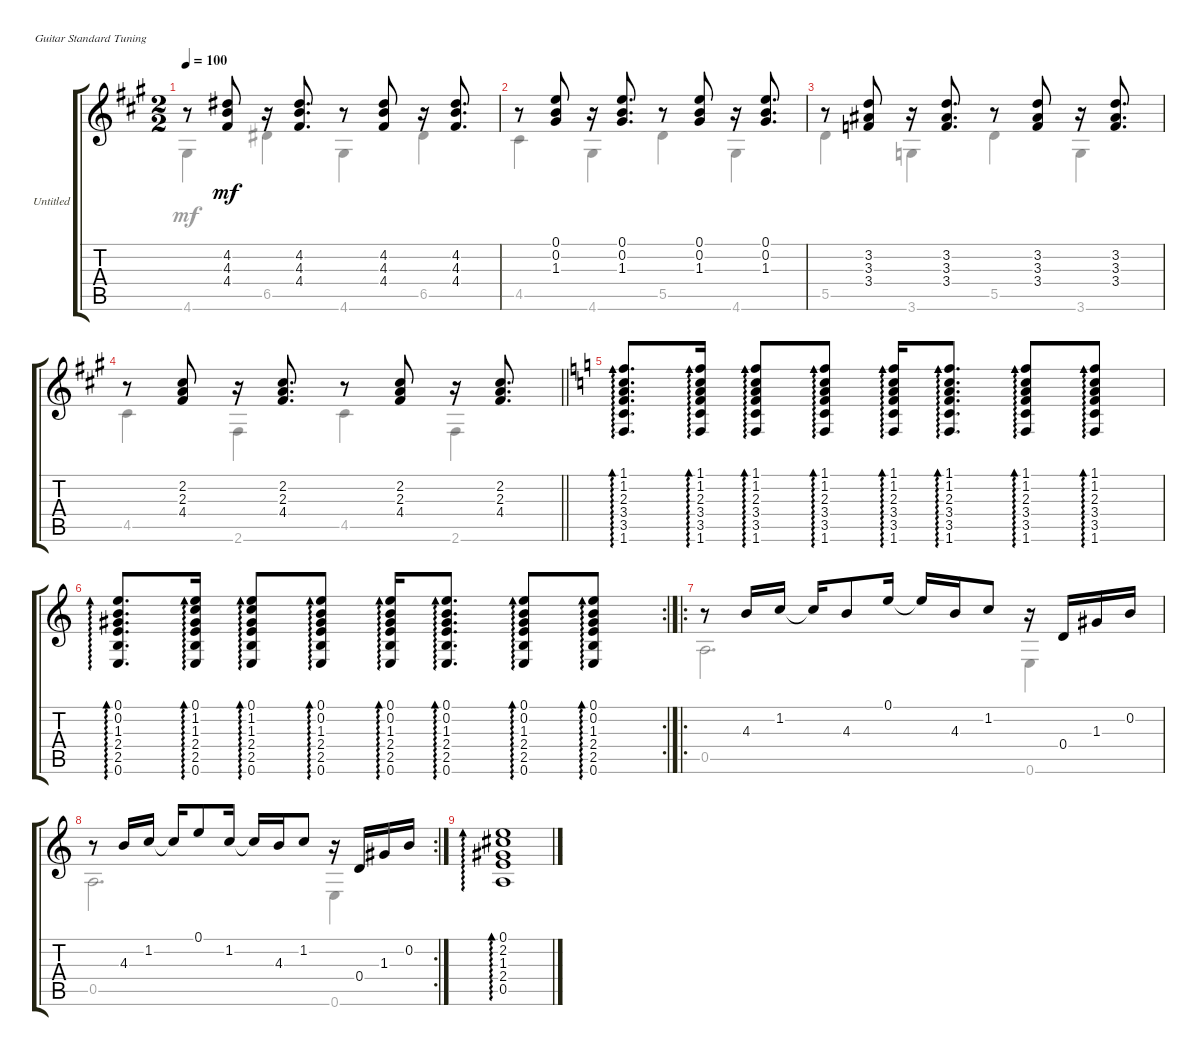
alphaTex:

\bracketExtendMode groupsimilarinstruments
\firstSystemTrackNameOrientation horizontal
\otherSystemsTrackNameOrientation horizontal
\track ("Untitled" "Untitled") {instrument acousticguitarnylon}
\staff {score tabs}
\tuning (E4 B3 G3 D3 A2 E2)
\voice
\ts (2 2)
\tempo 100
\clef g2
\ks a
r.8{dy mf} (4.2 4.3 4.4).8 r.16 (4.2 4.3 4.4).8{d} r.8 (4.2 4.3 4.4).8 r.16 (4.2 4.3 4.4).8{d} |
r.8 (0.1 0.2 1.3).8 r.16 (0.1 0.2 1.3).8{d} r.8 (0.1 0.2 1.3).8 r.16 (0.1 0.2 1.3).8{d} |
r.8 (3.2 3.3 3.4).8 r.16 (3.2 3.3 3.4).8{d} r.8 (3.2 3.3 3.4).8 r.16 (3.2 3.3 3.4).8{d} |
\barLineRight lightlight
r.8 (2.2 2.3 4.4).8 r.16 (2.2 2.3 4.4).8{d} r.8 (2.2 2.3 4.4).8 r.16 (2.2 2.3 4.4).8{d} |
\ks c
(1.1 1.2 2.3 3.4 3.5 1.6).8{d ad 0} (1.1 1.2 2.3 3.4 3.5 1.6).16{ad 0} (1.1 1.2 2.3 3.4 3.5 1.6).8{ad 0} (1.1 1.2 2.3 3.4 3.5 1.6).8{ad 0} (1.1 1.2 2.3 3.4 3.5 1.6).16{ad 0} (1.1 1.2 2.3 3.4 3.5 1.6).8{d ad 0} (1.1 1.2 2.3 3.4 3.5 1.6).8{ad 0} (1.1 1.2 2.3 3.4 3.5 1.6).8{ad 0} |
\rc 2
(0.1 0.2 1.3 2.4 2.5 0.6).8{d ad 0} (0.1 1.2 1.3 2.4 2.5 0.6).16{ad 0} (0.1 1.2 1.3 2.4 2.5 0.6).8{ad 0} (0.1 0.2 1.3 2.4 2.5 0.6).8{ad 0} (0.1 0.2 1.3 2.4 2.5 0.6).16{ad 0} (0.1 0.2 1.3 2.4 2.5 0.6).8{d ad 0} (0.1 0.2 1.3 2.4 2.5 0.6).8{ad 0} (0.1 0.2 1.3 2.4 2.5 0.6).8{ad 0} |
\ro
r.8 4.3.16 1.2.16 1.2{t}.16 4.3.8 0.1.16 0.1{t}.16 4.3.16 1.2.8 r.16 0.4.16 1.3.16 0.2.16 |
\rc 2
r.8 4.3.16 1.2.16 1.2{t}.16 0.1.8 1.2.16 1.2{t}.16 4.3.16 1.2.8 r.16 0.4.16 1.3.16 0.2.16 |
(0.1 2.2 1.3 2.4 0.5).1{ad 0}
\voice
\clef g2
\ottava regular
\simile none
\ks a
4.6.4{dy mf} 6.5.4 4.6.4 6.5.4 |
4.5.4 4.6.4 5.5.4 4.6.4 |
5.5.4 3.6.4 5.5.4 3.6.4 |
\barLineRight lightlight
4.5.4 2.6.4 4.5.4 2.6.4 |
\ks c
|
|
0.5.2{d} 0.6.4 |
0.5.2{d} 0.6.4 |
